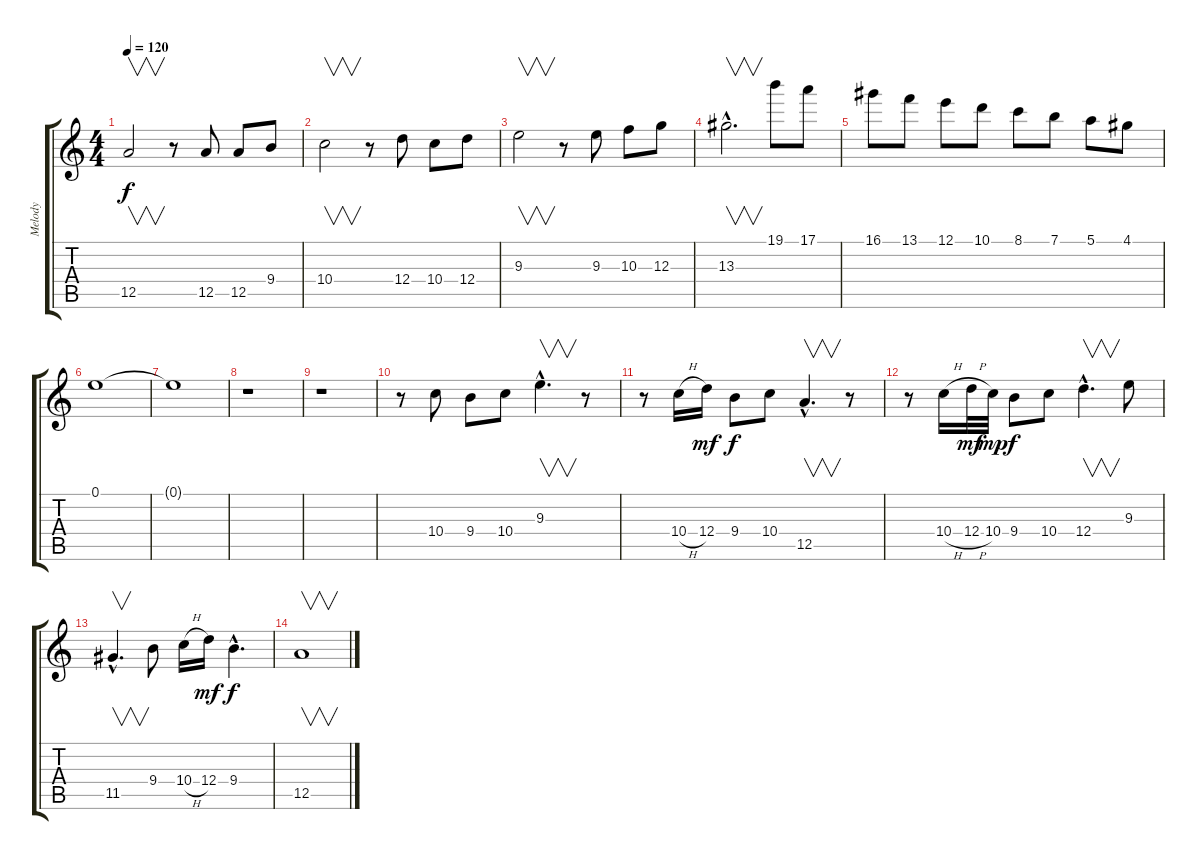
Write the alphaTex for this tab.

\track ("Melody" "Melody") {instrument acousticguitarsteel}
\staff {score tabs}
\tuning (E4 B3 G3 D3 A2 E2) {hide}
\ts (4 4)
\tempo 120
\clef g2
\ks c
12.5.2{v dy f} r.8 12.5.8 12.5.8 9.4.8 |
10.4.2{v} r.8 12.4.8 10.4.8 12.4.8 |
9.3.2{v} r.8 9.3.8 10.3.8 12.3.8 |
13.3{hac}.2{v d} 19.1.8 17.1.8 |
16.1.8 13.1.8 12.1.8 10.1.8 8.1.8 7.1.8 5.1.8 4.1.8 |
0.1.1 |
0.1{t}.1 |
r.1 |
r.1 |
r.8 10.4.8 9.4.8 10.4.8 9.3{hac}.4{v d} r.8 |
r.8 10.4{h}.16 12.4.16{dy mf} 9.4.8{dy f} 10.4.8 12.5{hac}.4{v d} r.8 |
r.8 10.4{h}.16 12.4{h}.32{dy mf} 10.4.32{dy mp} 9.4.8{dy f} 10.4.8 12.4{hac}.4{v d} 9.3.8 |
11.5{hac}.4{v d} 9.4.8 10.4{h}.16 12.4.16{dy mf} 9.4{hac}.4{d dy f} |
12.5.1{v}
